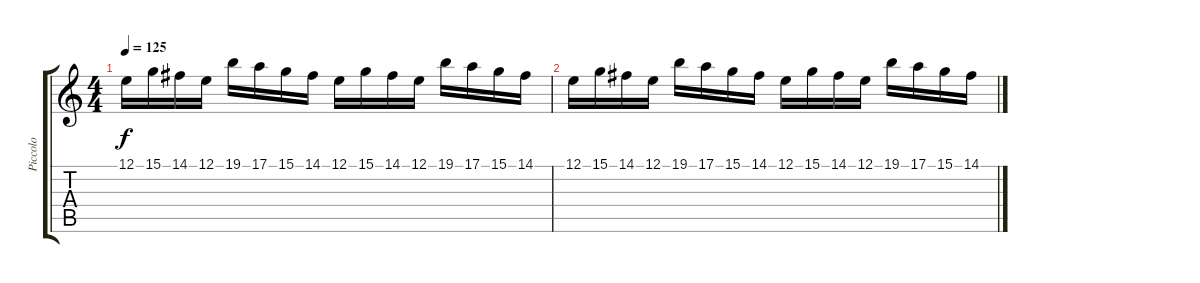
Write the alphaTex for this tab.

\track ("Piccolo" "Piccolo") {instrument piccolo}
\staff {score tabs}
\tuning (E4 B3 G3 D3 A2 E2) {hide}
\ts (4 4)
\tempo 125
\clef g2
\ks c
12.1.16{dy f} 15.1.16 14.1.16 12.1.16 19.1.16 17.1.16 15.1.16 14.1.16 12.1.16 15.1.16 14.1.16 12.1.16 19.1.16 17.1.16 15.1.16 14.1.16 |
12.1.16 15.1.16 14.1.16 12.1.16 19.1.16 17.1.16 15.1.16 14.1.16 12.1.16 15.1.16 14.1.16 12.1.16 19.1.16 17.1.16 15.1.16 14.1.16
